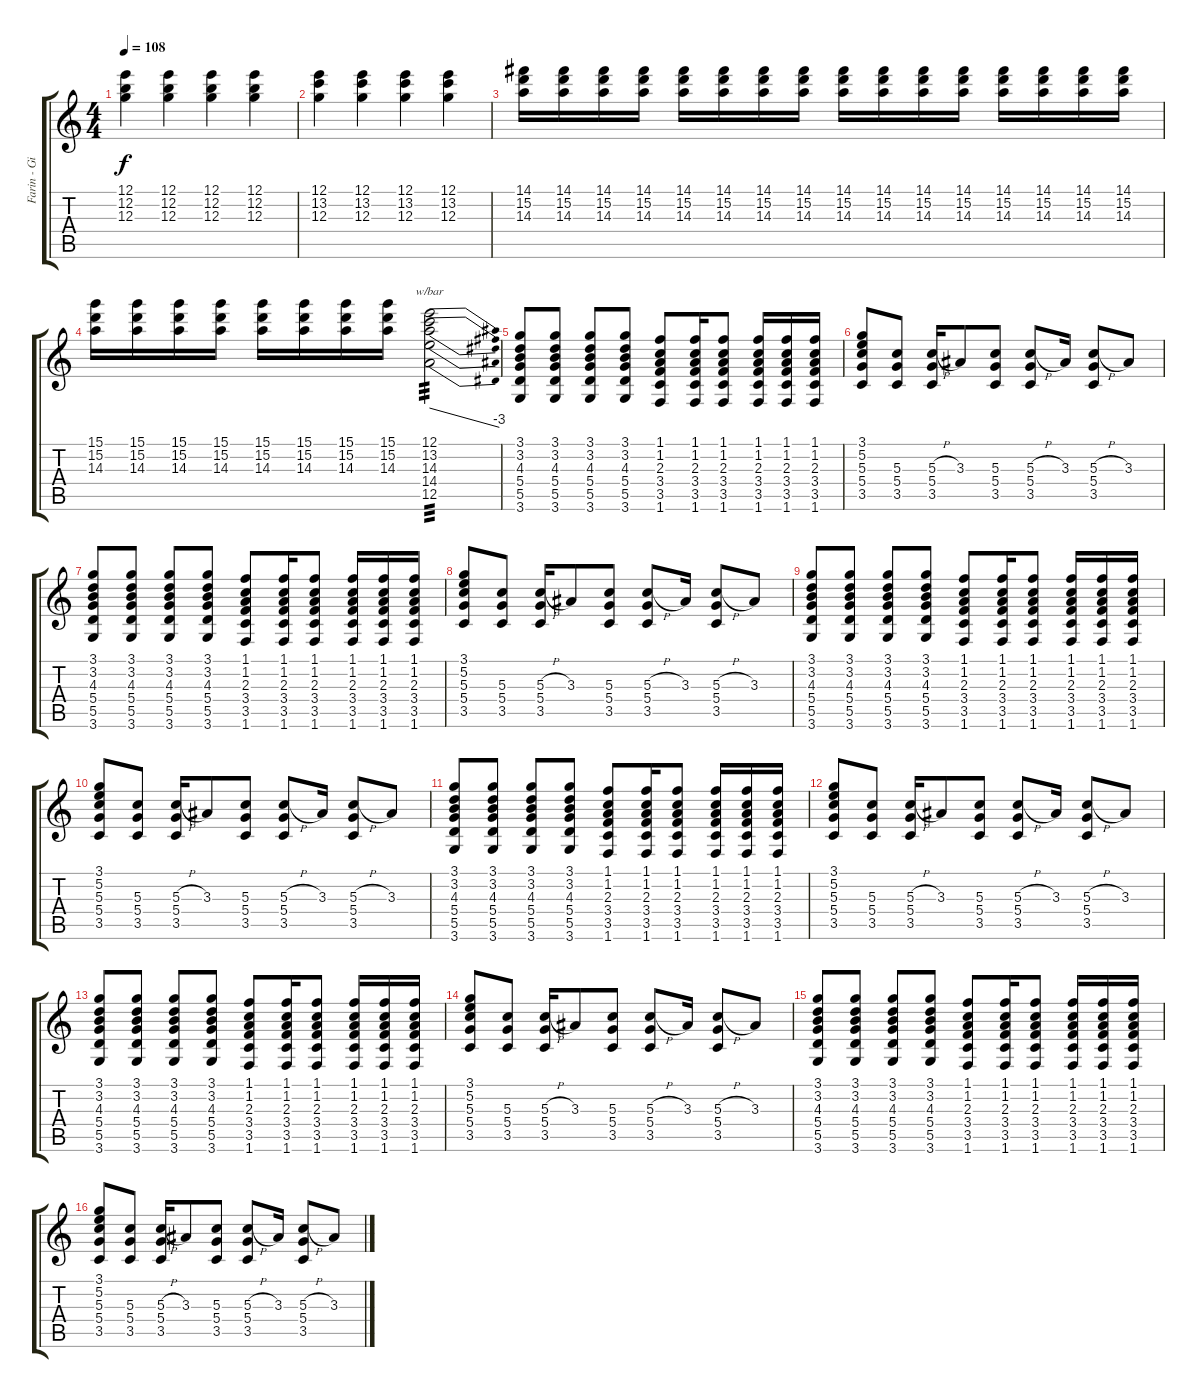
\track ("Farin - Gitarre (Verzerrt)" "Farin - Gi") {instrument overdrivenguitar}
\staff {score tabs}
\tuning (E4 B3 G3 D3 A2 E2) {hide}
\ts (4 4)
\tempo 108
\clef g2
\ks c
(12.1 12.2 12.3).4{dy f} (12.1 12.2 12.3).4 (12.1 12.2 12.3).4 (12.1 12.2 12.3).4 |
(12.1 13.2 12.3).4 (12.1 13.2 12.3).4 (12.1 13.2 12.3).4 (12.1 13.2 12.3).4 |
(14.1 15.2 14.3).16 (14.1 15.2 14.3).16 (14.1 15.2 14.3).16 (14.1 15.2 14.3).16 (14.1 15.2 14.3).16 (14.1 15.2 14.3).16 (14.1 15.2 14.3).16 (14.1 15.2 14.3).16 (14.1 15.2 14.3).16 (14.1 15.2 14.3).16 (14.1 15.2 14.3).16 (14.1 15.2 14.3).16 (14.1 15.2 14.3).16 (14.1 15.2 14.3).16 (14.1 15.2 14.3).16 (14.1 15.2 14.3).16 |
(15.1 15.2 14.3).16 (15.1 15.2 14.3).16 (15.1 15.2 14.3).16 (15.1 15.2 14.3).16 (15.1 15.2 14.3).16 (15.1 15.2 14.3).16 (15.1 15.2 14.3).16 (15.1 15.2 14.3).16 (12.1 13.2 14.3 14.4 12.5).2{tbe (dive default 0 0 60 -12) tp 3} |
(3.1 3.2 4.3 5.4 5.5 3.6).8 (3.1 3.2 4.3 5.4 5.5 3.6).8 (3.1 3.2 4.3 5.4 5.5 3.6).8 (3.1 3.2 4.3 5.4 5.5 3.6).8 (1.1 1.2 2.3 3.4 3.5 1.6).8 (1.1 1.2 2.3 3.4 3.5 1.6).16 (1.1 1.2 2.3 3.4 3.5 1.6).8 (1.1 1.2 2.3 3.4 3.5 1.6).16 (1.1 1.2 2.3 3.4 3.5 1.6).16 (1.1 1.2 2.3 3.4 3.5 1.6).16 |
(3.1 5.2 5.3 5.4 3.5).8 (5.3 5.4 3.5).8 (5.3{h} 5.4 3.5).16 3.3.8 (5.3 5.4 3.5).8 (5.3{h} 5.4 3.5).8 3.3.16 (5.3{h} 5.4 3.5).8 3.3.8 |
(3.1 3.2 4.3 5.4 5.5 3.6).8 (3.1 3.2 4.3 5.4 5.5 3.6).8 (3.1 3.2 4.3 5.4 5.5 3.6).8 (3.1 3.2 4.3 5.4 5.5 3.6).8 (1.1 1.2 2.3 3.4 3.5 1.6).8 (1.1 1.2 2.3 3.4 3.5 1.6).16 (1.1 1.2 2.3 3.4 3.5 1.6).8 (1.1 1.2 2.3 3.4 3.5 1.6).16 (1.1 1.2 2.3 3.4 3.5 1.6).16 (1.1 1.2 2.3 3.4 3.5 1.6).16 |
(3.1 5.2 5.3 5.4 3.5).8 (5.3 5.4 3.5).8 (5.3{h} 5.4 3.5).16 3.3.8 (5.3 5.4 3.5).8 (5.3{h} 5.4 3.5).8 3.3.16 (5.3{h} 5.4 3.5).8 3.3.8 |
(3.1 3.2 4.3 5.4 5.5 3.6).8 (3.1 3.2 4.3 5.4 5.5 3.6).8 (3.1 3.2 4.3 5.4 5.5 3.6).8 (3.1 3.2 4.3 5.4 5.5 3.6).8 (1.1 1.2 2.3 3.4 3.5 1.6).8 (1.1 1.2 2.3 3.4 3.5 1.6).16 (1.1 1.2 2.3 3.4 3.5 1.6).8 (1.1 1.2 2.3 3.4 3.5 1.6).16 (1.1 1.2 2.3 3.4 3.5 1.6).16 (1.1 1.2 2.3 3.4 3.5 1.6).16 |
(3.1 5.2 5.3 5.4 3.5).8 (5.3 5.4 3.5).8 (5.3{h} 5.4 3.5).16 3.3.8 (5.3 5.4 3.5).8 (5.3{h} 5.4 3.5).8 3.3.16 (5.3{h} 5.4 3.5).8 3.3.8 |
(3.1 3.2 4.3 5.4 5.5 3.6).8 (3.1 3.2 4.3 5.4 5.5 3.6).8 (3.1 3.2 4.3 5.4 5.5 3.6).8 (3.1 3.2 4.3 5.4 5.5 3.6).8 (1.1 1.2 2.3 3.4 3.5 1.6).8 (1.1 1.2 2.3 3.4 3.5 1.6).16 (1.1 1.2 2.3 3.4 3.5 1.6).8 (1.1 1.2 2.3 3.4 3.5 1.6).16 (1.1 1.2 2.3 3.4 3.5 1.6).16 (1.1 1.2 2.3 3.4 3.5 1.6).16 |
(3.1 5.2 5.3 5.4 3.5).8 (5.3 5.4 3.5).8 (5.3{h} 5.4 3.5).16 3.3.8 (5.3 5.4 3.5).8 (5.3{h} 5.4 3.5).8 3.3.16 (5.3{h} 5.4 3.5).8 3.3.8 |
(3.1 3.2 4.3 5.4 5.5 3.6).8 (3.1 3.2 4.3 5.4 5.5 3.6).8 (3.1 3.2 4.3 5.4 5.5 3.6).8 (3.1 3.2 4.3 5.4 5.5 3.6).8 (1.1 1.2 2.3 3.4 3.5 1.6).8 (1.1 1.2 2.3 3.4 3.5 1.6).16 (1.1 1.2 2.3 3.4 3.5 1.6).8 (1.1 1.2 2.3 3.4 3.5 1.6).16 (1.1 1.2 2.3 3.4 3.5 1.6).16 (1.1 1.2 2.3 3.4 3.5 1.6).16 |
(3.1 5.2 5.3 5.4 3.5).8 (5.3 5.4 3.5).8 (5.3{h} 5.4 3.5).16 3.3.8 (5.3 5.4 3.5).8 (5.3{h} 5.4 3.5).8 3.3.16 (5.3{h} 5.4 3.5).8 3.3.8 |
(3.1 3.2 4.3 5.4 5.5 3.6).8 (3.1 3.2 4.3 5.4 5.5 3.6).8 (3.1 3.2 4.3 5.4 5.5 3.6).8 (3.1 3.2 4.3 5.4 5.5 3.6).8 (1.1 1.2 2.3 3.4 3.5 1.6).8 (1.1 1.2 2.3 3.4 3.5 1.6).16 (1.1 1.2 2.3 3.4 3.5 1.6).8 (1.1 1.2 2.3 3.4 3.5 1.6).16 (1.1 1.2 2.3 3.4 3.5 1.6).16 (1.1 1.2 2.3 3.4 3.5 1.6).16 |
(3.1 5.2 5.3 5.4 3.5).8 (5.3 5.4 3.5).8 (5.3{h} 5.4 3.5).16 3.3.8 (5.3 5.4 3.5).8 (5.3{h} 5.4 3.5).8 3.3.16 (5.3{h} 5.4 3.5).8 3.3.8
